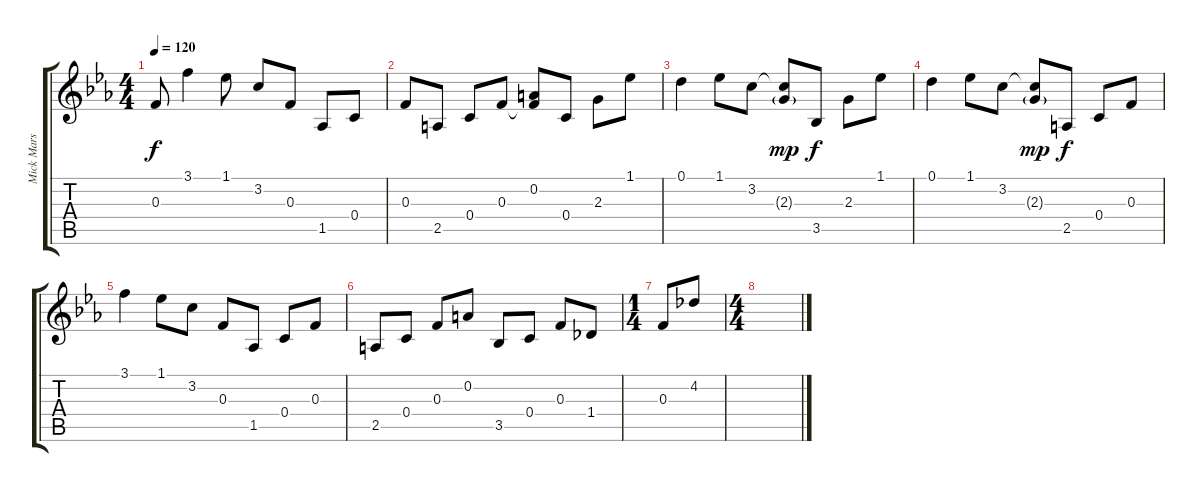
\track ("Mick Mars Acoustic" "Mick Mars ") {instrument electricguitarclean}
\staff {score tabs}
\tuning (D4 A3 F3 C3 G2 D2) {hide}
\ts (4 4)
\tempo 120
\clef g2
\ks cminor
0.3.8{dy f} 3.1.4 1.1.8 3.2.8 0.3.8 1.5.8 0.4.8 |
0.3.8 2.5.8 0.4.8 0.3.8 (0.2 0.3{t}).8 0.4.8 2.3.8 1.1.8 |
0.1.4 1.1.8 3.2.8 (3.2{t} 2.3{g}).8{dy mp} 3.5.8{dy f} 2.3.8 1.1.8 |
0.1.4 1.1.8 3.2.8 (3.2{t} 2.3{g}).8{dy mp} 2.5.8{dy f} 0.4.8 0.3.8 |
3.1.4 1.1.8 3.2.8 0.3.8 1.5.8 0.4.8 0.3.8 |
2.5.8 0.4.8 0.3.8 0.2.8 3.5.8 0.4.8 0.3.8 1.4.8 |
\ts (1 4)
0.3.8 4.2.8 |
\ts (4 4)
